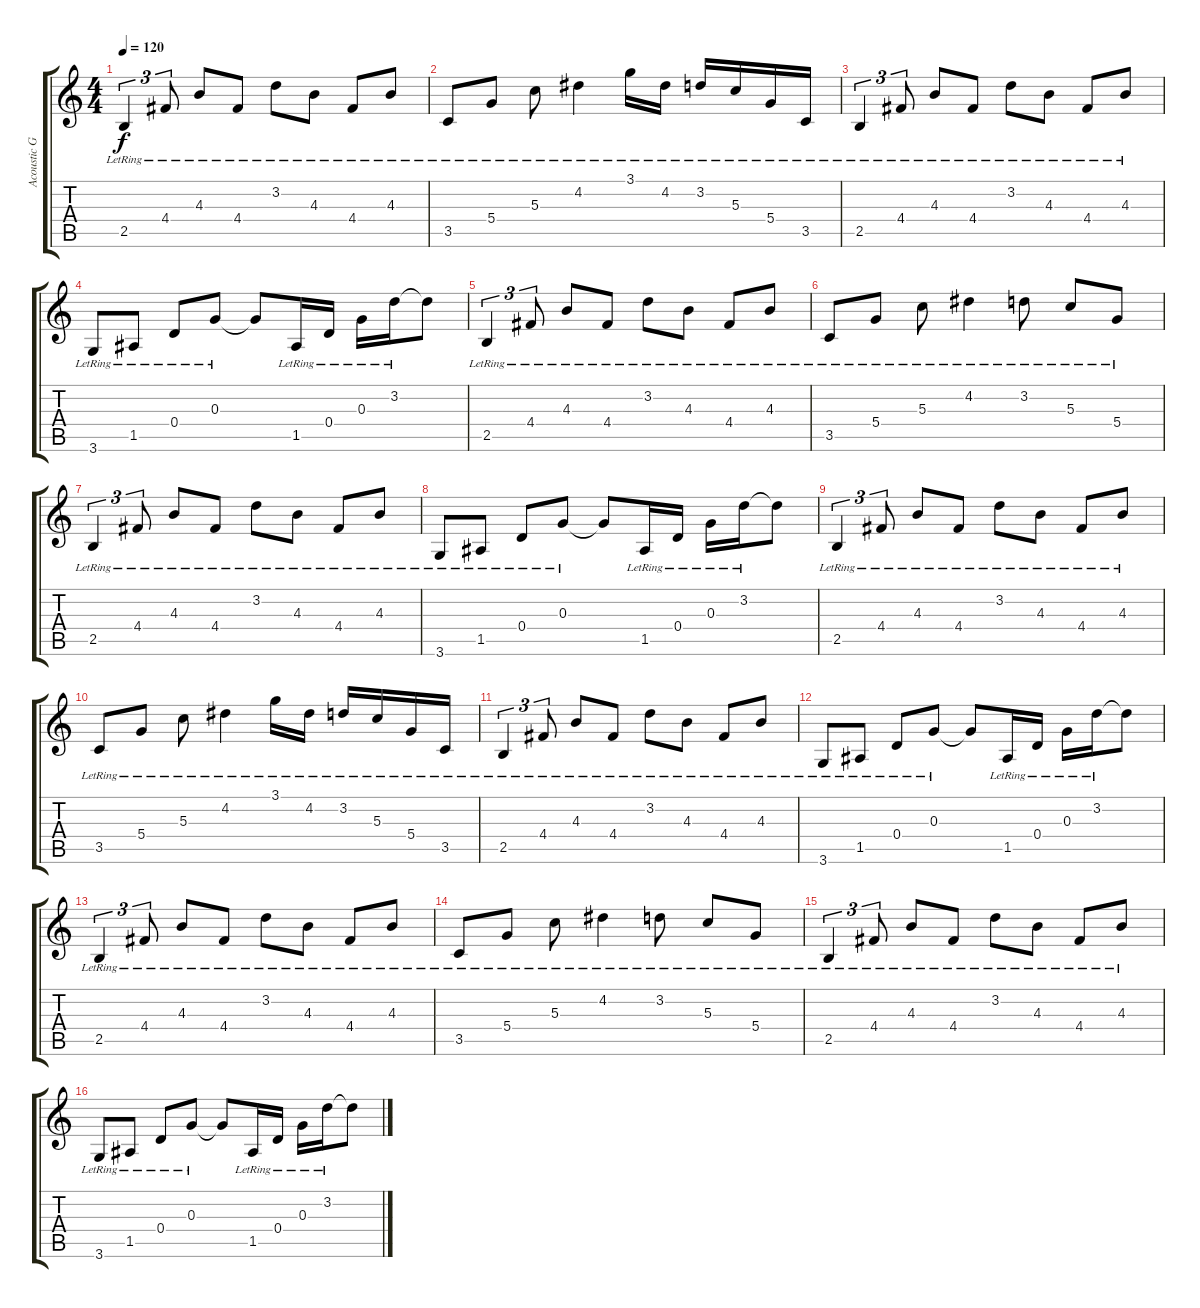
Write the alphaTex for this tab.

\track ("Acoustic Guitar" "Acoustic G") {instrument acousticguitarsteel}
\staff {score tabs}
\tuning (E4 B3 G3 D3 A2 E2) {hide}
\ts (4 4)
\tempo 120
\clef g2
\ks c
2.5{lr}.4{tu (3 2) dy f} 4.4{lr}.8{tu (3 2)} 4.3{lr}.8 4.4{lr}.8 3.2{lr}.8 4.3{lr}.8 4.4{lr}.8 4.3{lr}.8 |
3.5{lr}.8 5.4{lr}.8 5.3{lr}.8 4.2{lr}.4 3.1{lr}.16 4.2{lr}.16 3.2{lr}.16 5.3{lr}.16 5.4{lr}.16 3.5{lr}.16 |
2.5{lr}.4{tu (3 2)} 4.4{lr}.8{tu (3 2)} 4.3{lr}.8 4.4{lr}.8 3.2{lr}.8 4.3{lr}.8 4.4{lr}.8 4.3{lr}.8 |
3.6{lr}.8 1.5{lr}.8 0.4{lr}.8 0.3{lr}.8 0.3{t}.8 1.5{lr}.16 0.4{lr}.16 0.3{lr}.16 3.2{lr}.16 3.2{t}.8 |
2.5{lr}.4{tu (3 2)} 4.4{lr}.8{tu (3 2)} 4.3{lr}.8 4.4{lr}.8 3.2{lr}.8 4.3{lr}.8 4.4{lr}.8 4.3{lr}.8 |
3.5{lr}.8 5.4{lr}.8 5.3{lr}.8 4.2{lr}.4 3.2{lr}.8 5.3{lr}.8 5.4{lr}.8 |
2.5{lr}.4{tu (3 2)} 4.4{lr}.8{tu (3 2)} 4.3{lr}.8 4.4{lr}.8 3.2{lr}.8 4.3{lr}.8 4.4{lr}.8 4.3{lr}.8 |
3.6{lr}.8 1.5{lr}.8 0.4{lr}.8 0.3{lr}.8 0.3{t}.8 1.5{lr}.16 0.4{lr}.16 0.3{lr}.16 3.2{lr}.16 3.2{t}.8 |
2.5{lr}.4{tu (3 2)} 4.4{lr}.8{tu (3 2)} 4.3{lr}.8 4.4{lr}.8 3.2{lr}.8 4.3{lr}.8 4.4{lr}.8 4.3{lr}.8 |
3.5{lr}.8 5.4{lr}.8 5.3{lr}.8 4.2{lr}.4 3.1{lr}.16 4.2{lr}.16 3.2{lr}.16 5.3{lr}.16 5.4{lr}.16 3.5{lr}.16 |
2.5{lr}.4{tu (3 2)} 4.4{lr}.8{tu (3 2)} 4.3{lr}.8 4.4{lr}.8 3.2{lr}.8 4.3{lr}.8 4.4{lr}.8 4.3{lr}.8 |
3.6{lr}.8 1.5{lr}.8 0.4{lr}.8 0.3{lr}.8 0.3{t}.8 1.5{lr}.16 0.4{lr}.16 0.3{lr}.16 3.2{lr}.16 3.2{t}.8 |
2.5{lr}.4{tu (3 2)} 4.4{lr}.8{tu (3 2)} 4.3{lr}.8 4.4{lr}.8 3.2{lr}.8 4.3{lr}.8 4.4{lr}.8 4.3{lr}.8 |
3.5{lr}.8 5.4{lr}.8 5.3{lr}.8 4.2{lr}.4 3.2{lr}.8 5.3{lr}.8 5.4{lr}.8 |
2.5{lr}.4{tu (3 2)} 4.4{lr}.8{tu (3 2)} 4.3{lr}.8 4.4{lr}.8 3.2{lr}.8 4.3{lr}.8 4.4{lr}.8 4.3{lr}.8 |
3.6{lr}.8 1.5{lr}.8 0.4{lr}.8 0.3{lr}.8 0.3{t}.8 1.5{lr}.16 0.4{lr}.16 0.3{lr}.16 3.2{lr}.16 3.2{t}.8
